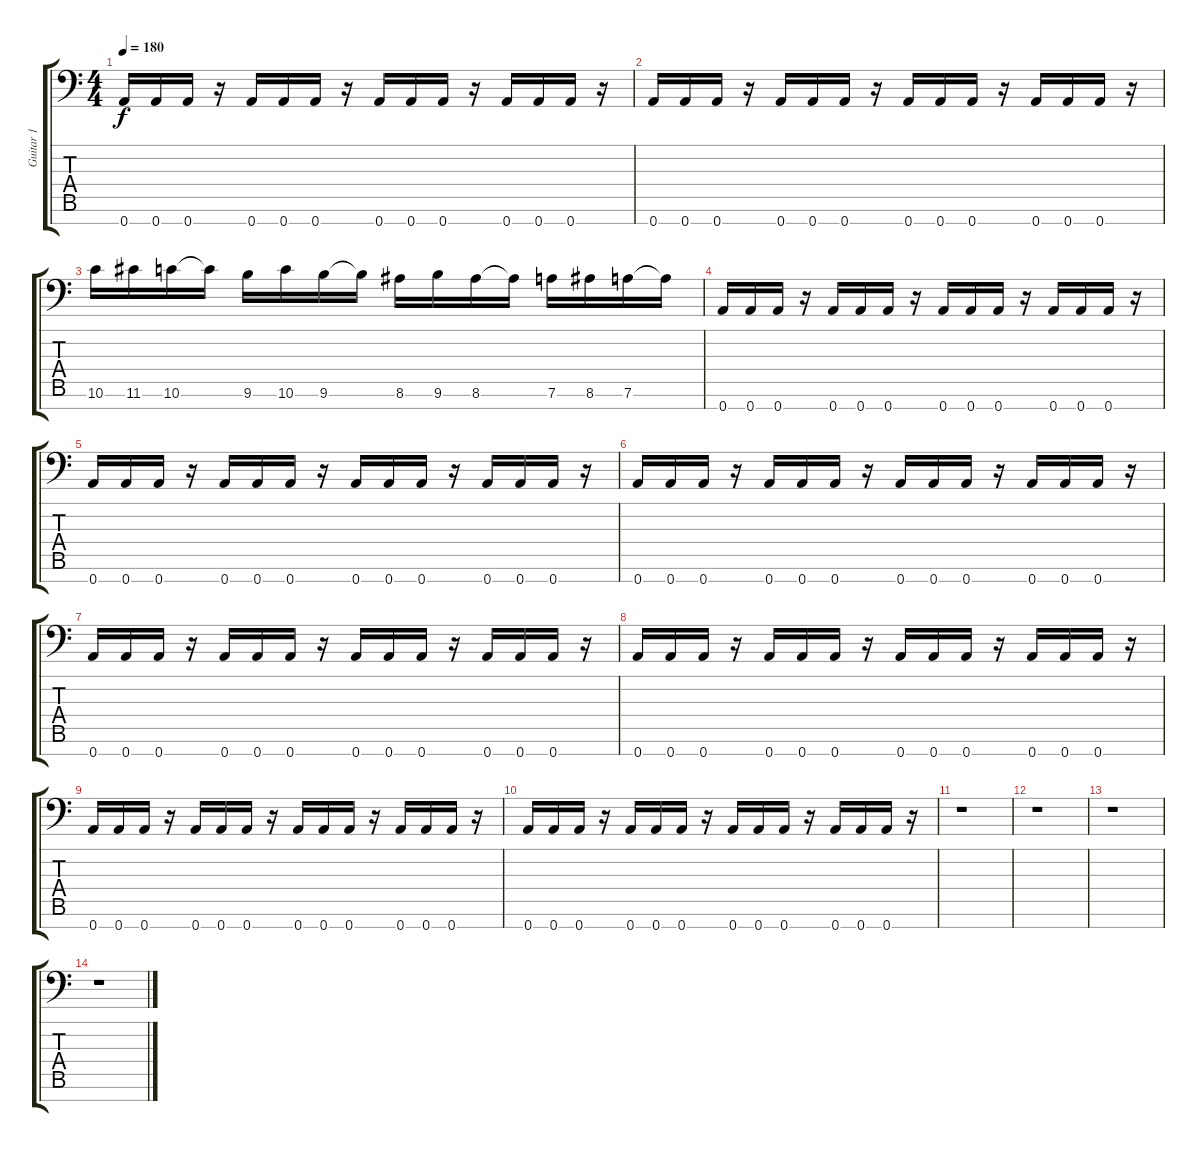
\track ("Guitar 1" "Guitar 1") {instrument distortionguitar}
\staff {score tabs}
\tuning (D4 A3 F3 C3 G2 D2 A1) {hide}
\ts (4 4)
\tempo 180
\clef f4
\ks c
0.7.16{dy f} 0.7.16 0.7.16 r.16 0.7.16 0.7.16 0.7.16 r.16 0.7.16 0.7.16 0.7.16 r.16 0.7.16 0.7.16 0.7.16 r.16 |
0.7.16 0.7.16 0.7.16 r.16 0.7.16 0.7.16 0.7.16 r.16 0.7.16 0.7.16 0.7.16 r.16 0.7.16 0.7.16 0.7.16 r.16 |
10.6.16 11.6.16 10.6.16 10.6{t}.16 9.6.16 10.6.16 9.6.16 9.6{t}.16 8.6.16 9.6.16 8.6.16 8.6{t}.16 7.6.16 8.6.16 7.6.16 7.6{t}.16 |
0.7.16 0.7.16 0.7.16 r.16 0.7.16 0.7.16 0.7.16 r.16 0.7.16 0.7.16 0.7.16 r.16 0.7.16 0.7.16 0.7.16 r.16 |
0.7.16 0.7.16 0.7.16 r.16 0.7.16 0.7.16 0.7.16 r.16 0.7.16 0.7.16 0.7.16 r.16 0.7.16 0.7.16 0.7.16 r.16 |
0.7.16 0.7.16 0.7.16 r.16 0.7.16 0.7.16 0.7.16 r.16 0.7.16 0.7.16 0.7.16 r.16 0.7.16 0.7.16 0.7.16 r.16 |
0.7.16 0.7.16 0.7.16 r.16 0.7.16 0.7.16 0.7.16 r.16 0.7.16 0.7.16 0.7.16 r.16 0.7.16 0.7.16 0.7.16 r.16 |
0.7.16 0.7.16 0.7.16 r.16 0.7.16 0.7.16 0.7.16 r.16 0.7.16 0.7.16 0.7.16 r.16 0.7.16 0.7.16 0.7.16 r.16 |
0.7.16 0.7.16 0.7.16 r.16 0.7.16 0.7.16 0.7.16 r.16 0.7.16 0.7.16 0.7.16 r.16 0.7.16 0.7.16 0.7.16 r.16 |
0.7.16 0.7.16 0.7.16 r.16 0.7.16 0.7.16 0.7.16 r.16 0.7.16 0.7.16 0.7.16 r.16 0.7.16 0.7.16 0.7.16 r.16 |
r.1 |
r.1 |
r.1 |
r.1
